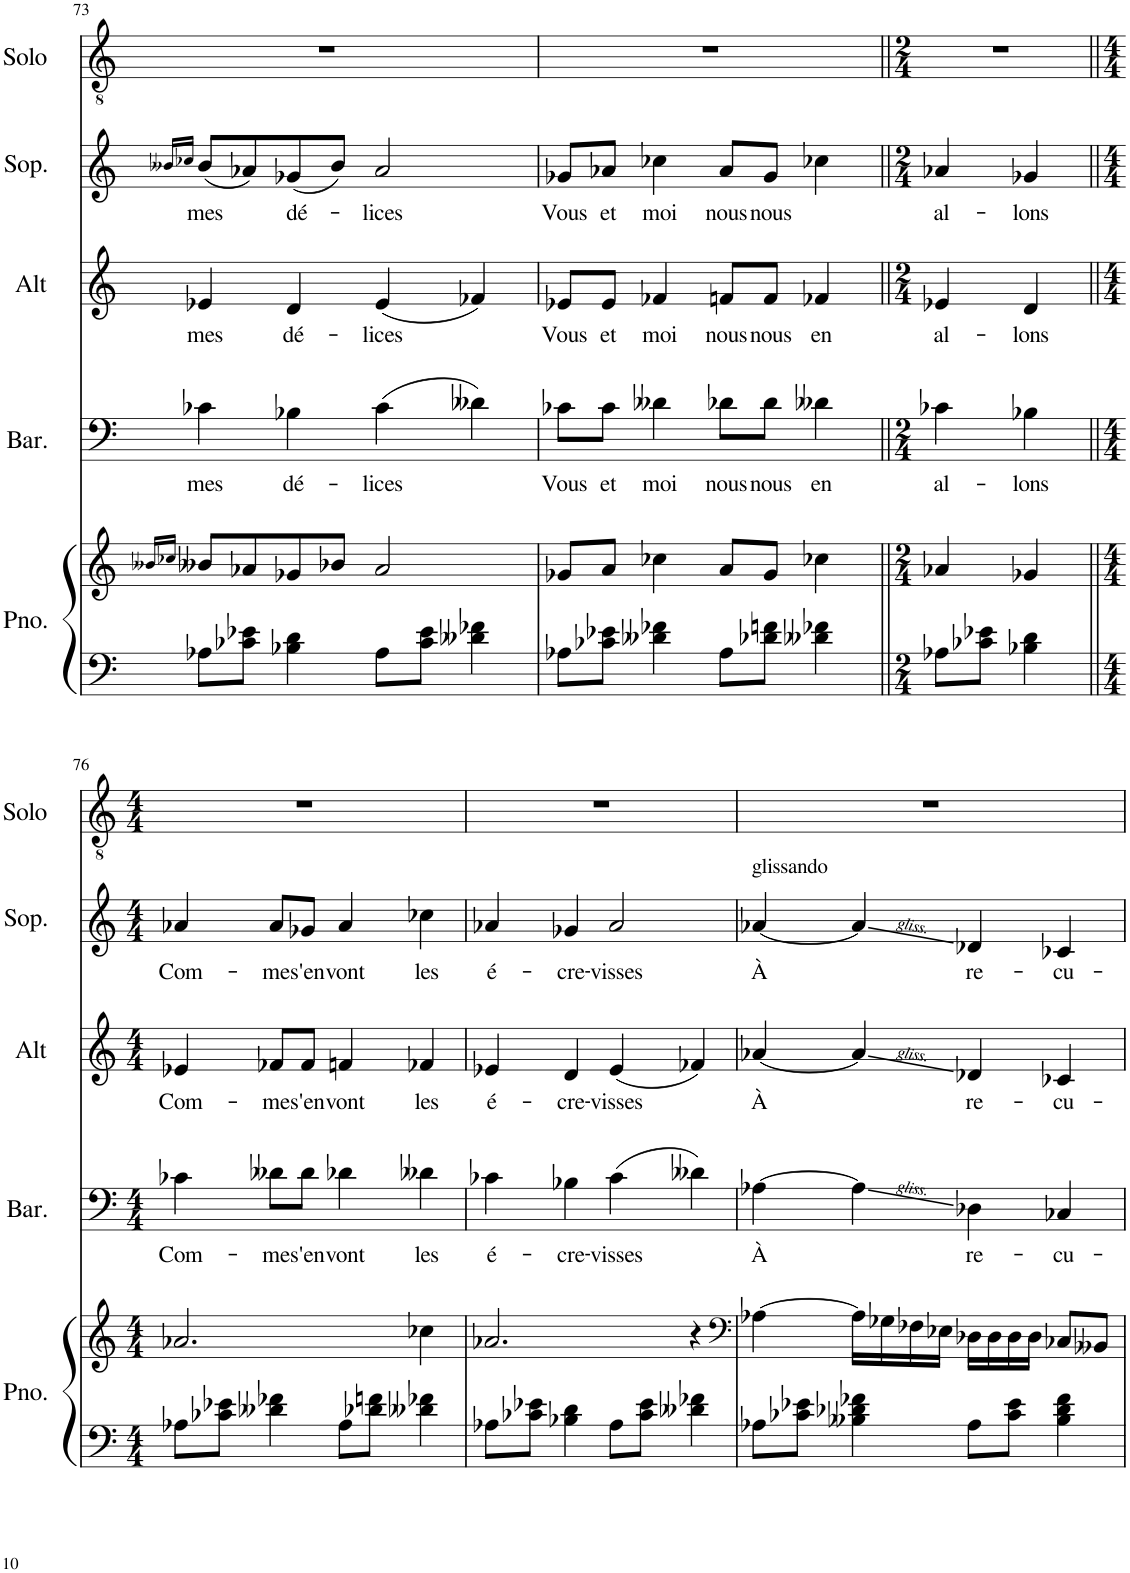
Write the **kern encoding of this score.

**kern	**kern	**kern	**text	**kern	**text	**kern	**text	**kern
*part5	*part5	*part4	*part4	*part3	*part3	*part2	*part2	*part1
*staff6	*staff5	*staff4	*staff4	*staff3	*staff3	*staff2	*staff2	*staff1
*I"Piano	*	*I"Bariton	*	*I"Alt	*	*I"Sopraan	*	*I"Solo
*I'Pno.	*	*I'Bar.	*	*I'Alt	*	*I'Sop.	*	*I'Solo
!!LO:PB:g=z
*clefF4	*clefG2	*clefF4	*	*clefG2	*	*clefG2	*	*clefGv2
*	*	*	*	*Trd4c7	*	*	*	*Trd4c7
*k[]	*k[]	*k[]	*	*k[]	*	*k[]	*	*k[]
*M4/4	*M4/4	*M4/4	*	*M4/4	*	*M4/4	*	*M4/4
=73	=73	=73	=73	=73	=73	=73	=73	=73
.	16qb--X/LL	.	.	.	.	16qb--X/LL	.	.
.	16qcc-X/JJ	.	.	.	.	16qcc-X/JJ	.	.
!	!	!	!LO:LY:b	!	!LO:LY:b	!	!LO:LY:b	!
8A-X\L	8b--X/L	4c-X\	mes	4e-X/	mes	(8b--/L	mes	1r
8c-X\ 8e-X\J	8a-X/	.	.	.	.	8a-X/)	.	.
!	!	!	!LO:LY:b	!	!LO:LY:b	!	!LO:LY:b	!
4B-X\ 4d\	8g-X/	4B-X\	dé-	4d/	dé-	(8g-X/	dé-	.
.	8b-X/J	.	.	.	.	8b--/J)	.	.
!	!	!	!LO:LY:b	!	!LO:LY:b	!	!LO:LY:b	!
8A-\L	2a-/	(4c-\	-lices	(4e-/	-lices	2a-/	-lices	.
8c-\ 8e-\J	.	.	.	.	.	.	.	.
4d--X\ 4f-X\	.	4d--X\)	.	4f-X/)	.	.	.	.
=74	=74	=74	=74	=74	=74	=74	=74	=74
!	!	!	!LO:LY:b	!	!LO:LY:b	!	!LO:LY:b	!
8A-X\L	8g-X/L	8c-X\L	Vous	8e-X/L	Vous	8g-X/L	Vous	1r
!	!	!	!LO:LY:b	!	!LO:LY:b	!	!LO:LY:b	!
8c-X\ 8e-X\J	8a/J	8c-\J	et	8e-/J	et	8a-X/J	et	.
!	!	!	!LO:LY:b	!	!LO:LY:b	!	!LO:LY:b	!
4d--X\ 4f-X\	4cc-X\	4d--X\	moi	4f-X/	moi	4cc-X\	moi	.
!	!	!	!LO:LY:b	!	!LO:LY:b	!	!LO:LY:b	!
8A-\L	8a/L	8d-X\L	nous	8fn/L	nous	8a-/L	nous	.
!	!	!	!LO:LY:b	!	!LO:LY:b	!	!LO:LY:b	!
8d-X\ 8fn\J	8g-/J	8d-\J	nous	8f/J	nous	8g-/J	nous	.
!	!	!	!LO:LY:b	!	!LO:LY:b	!	!	!
4d--X\ 4f-X\	4cc-X\	4d--X\	en	4f-X/	en	4cc-X\	.	.
=75||	=75||	=75||	=75||	=75||	=75||	=75||	=75||	=75||
*M2/4	*M2/4	*M2/4	*	*M2/4	*	*M2/4	*	*M2/4
!	!	!	!LO:LY:b	!	!LO:LY:b	!	!LO:LY:b	!
8A-X\L	4a-X/	4c-X\	al-	4e-X/	al-	4a-X/	al-	2r
8c-X\ 8e-X\J	.	.	.	.	.	.	.	.
!	!	!	!LO:LY:b	!	!LO:LY:b	!	!LO:LY:b	!
4B-X\ 4d\	4g-X/	4B-X\	-lons	4d/	-lons	4g-X/	-lons	.
!!LO:LB:g=z
=76||	=76||	=76||	=76||	=76||	=76||	=76||	=76||	=76||
*M4/4	*M4/4	*M4/4	*	*M4/4	*	*M4/4	*	*M4/4
!	!	!	!LO:LY:b	!	!LO:LY:b	!	!LO:LY:b	!
8A-X\L	2.a-X/	4c-X\	Com-	4e-X/	Com-	4a-X/	Com-	1r
8c-X\ 8e-X\J	.	.	.	.	.	.	.	.
!	!	!	!LO:LY:b	!	!LO:LY:b	!	!LO:LY:b	!
4d--X\ 4f-X\	.	8d--X\L	-me	8f-X/L	-me	8a-/L	-me	.
!	!	!	!LO:LY:b	!	!LO:LY:b	!	!LO:LY:b	!
.	.	8d--\J	s'en	8f-/J	s'en	8g-X/J	s'en	.
!	!	!	!LO:LY:b	!	!LO:LY:b	!	!LO:LY:b	!
8A-\L	.	4d-X\	vont	4fn/	vont	4a-/	vont	.
8d-X\ 8fn\J	.	.	.	.	.	.	.	.
!	!	!	!LO:LY:b	!	!LO:LY:b	!	!LO:LY:b	!
4d--X\ 4f-X\	4cc-X\	4d--X\	les	4f-X/	les	4cc-X\	les	.
=77	=77	=77	=77	=77	=77	=77	=77	=77
!	!	!	!LO:LY:b	!	!LO:LY:b	!	!LO:LY:b	!
8A-X\L	2.a-X/	4c-X\	é-	4e-X/	é-	4a-X/	é-	1r
8c-X\ 8e-X\J	.	.	.	.	.	.	.	.
!	!	!	!LO:LY:b	!	!LO:LY:b	!	!LO:LY:b	!
4B-X\ 4d\	.	4B-X\	-cre-	4d/	-cre-	4g-X/	-cre-	.
!	!	!	!LO:LY:b	!	!LO:LY:b	!	!LO:LY:b	!
8A-\L	.	(4c-\	-visses	(4e-/	-visses	2a-/	-visses	.
8c-\ 8e-\J	.	.	.	.	.	.	.	.
4d--X\ 4f-X\	4r	4d--X\)	.	4f-X/)	.	.	.	.
=78	=78	=78	=78	=78	=78	=78	=78	=78
*	*clefF4	*	*	*	*	*	*	*
!	!	!	!	!	!	!LO:TX:a:t=glissando	!	!
!	!	!	!LO:LY:b	!	!LO:LY:b	!	!LO:LY:b	!
8A-X\L	[4A-X\	[4A-X\	À	[4a-X/	À	[4a-X/	À	1r
8c-X\ 8e-X\J	.	.	.	.	.	.	.	.
4B--X\ 4d-X\ 4f-X\	16A-\LL]	4A-\]	.	4a-/]	.	4a-/]	.	.
.	16G-X\	.	.	.	.	.	.	.
.	16F-X\	.	.	.	.	.	.	.
.	16E-X\JJ	.	.	.	.	.	.	.
!	!	!	!LO:LY:b	!	!LO:LY:b	!	!LO:LY:b	!
8A-\L	16D-X\LL	4D-X\	re-	4d-X/	re-	4d-X/	re-	.
.	16D-\	.	.	.	.	.	.	.
8c-\ 8e-\J	16D-\	.	.	.	.	.	.	.
.	16D-\JJ	.	.	.	.	.	.	.
!	!	!	!LO:LY:b	!	!LO:LY:b	!	!LO:LY:b	!
4B--\ 4d-\ 4f-\	8C-X/L	4C-X/	-cu-	4c-X/	-cu-	4c-X/	-cu-	.
.	8BB--X/J	.	.	.	.	.	.	.
=	=	=	=	=	=	=	=	=
*-	*-	*-	*-	*-	*-	*-	*-	*-
